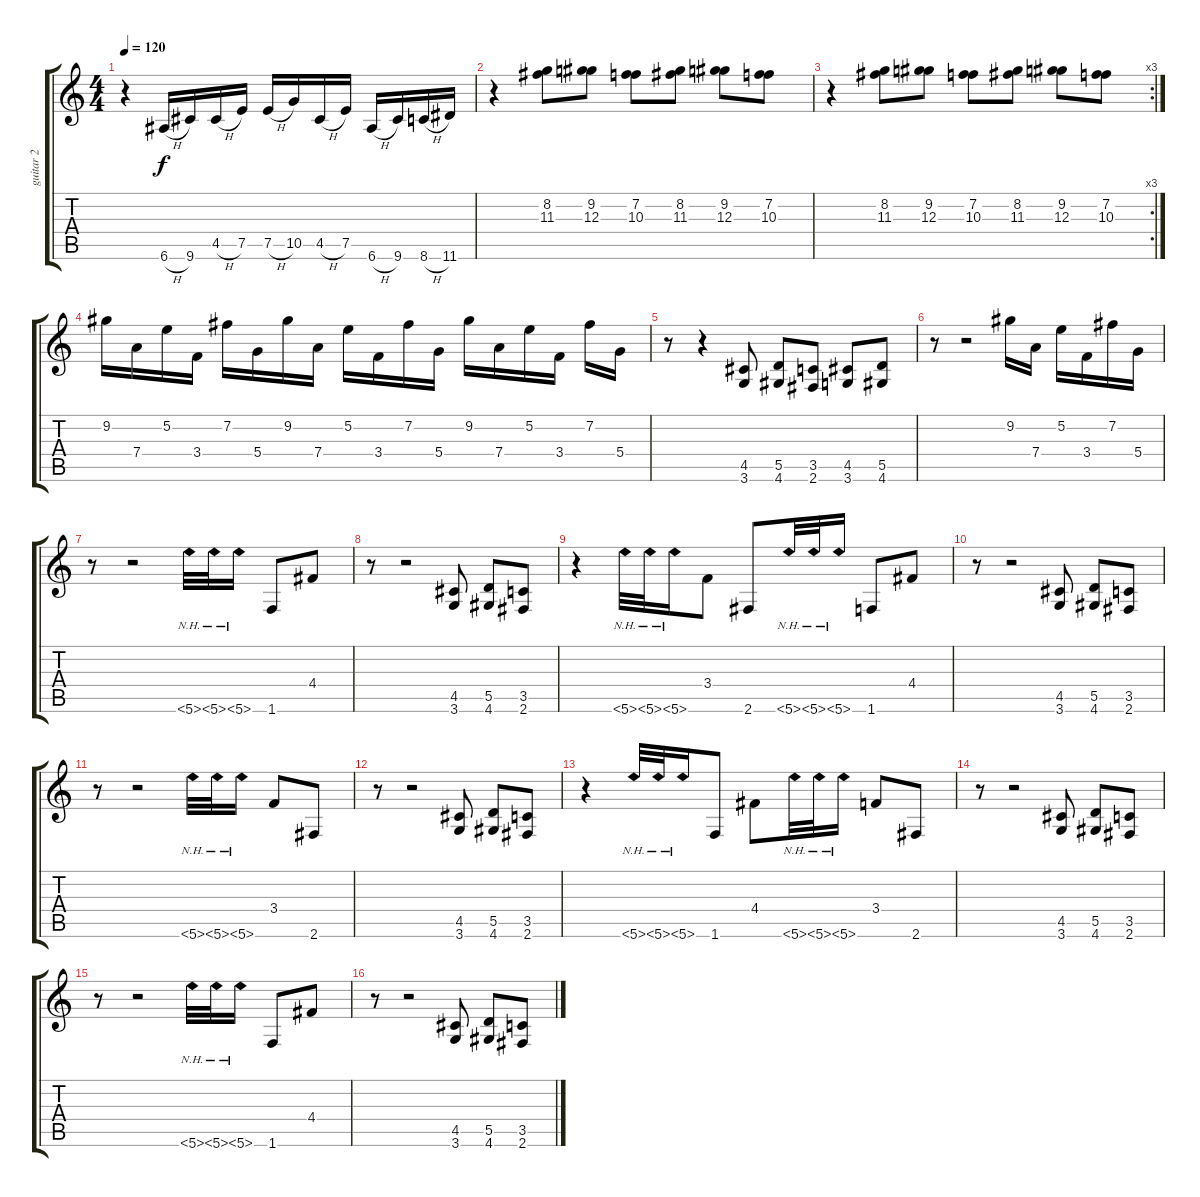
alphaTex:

\track ("guitar 2" "guitar 2") {instrument distortionguitar}
\staff {score tabs}
\tuning (E4 B3 G3 D3 A2 E2) {hide}
\ts (4 4)
\tempo 120
\clef g2
\ks c
r.4{dy f} 6.6{h}.16 9.6.16 4.5{h}.16 7.5.16 7.5{h}.16 10.5.16 4.5{h}.16 7.5.16 6.6{h}.16 9.6.16 8.6{h}.16 11.6.16 |
r.4 (8.2 11.3).8 (9.2 12.3).8 (7.2 10.3).8 (8.2 11.3).8 (9.2 12.3).8 (7.2 10.3).8 |
\rc 3
r.4 (8.2 11.3).8 (9.2 12.3).8 (7.2 10.3).8 (8.2 11.3).8 (9.2 12.3).8 (7.2 10.3).8 |
9.2.16 7.4.16 5.2.16 3.4.16 7.2.16 5.4.16 9.2.16 7.4.16 5.2.16 3.4.16 7.2.16 5.4.16 9.2.16 7.4.16 5.2.16 3.4.16 7.2.16 5.4.16 |
r.8 r.4 (4.5 3.6).8 (5.5 4.6).8 (3.5 2.6).8 (4.5 3.6).8 (5.5 4.6).8 |
r.8 r.2 9.2.16 7.4.16 5.2.16 3.4.16 7.2.16 5.4.16 |
r.8 r.2 5.6{nh}.32 5.6{nh}.32 5.6{nh}.16 1.6.8 4.4.8 |
r.8 r.2 (4.5 3.6).8 (5.5 4.6).8 (3.5 2.6).8 |
r.4 5.6{nh}.32 5.6{nh}.32 5.6{nh}.16 3.4.8 2.6.8 5.6{nh}.32 5.6{nh}.32 5.6{nh}.16 1.6.8 4.4.8 |
r.8 r.2 (4.5 3.6).8 (5.5 4.6).8 (3.5 2.6).8 |
r.8 r.2 5.6{nh}.32 5.6{nh}.32 5.6{nh}.16 3.4.8 2.6.8 |
r.8 r.2 (4.5 3.6).8 (5.5 4.6).8 (3.5 2.6).8 |
r.4 5.6{nh}.32 5.6{nh}.32 5.6{nh}.16 1.6.8 4.4.8 5.6{nh}.32 5.6{nh}.32 5.6{nh}.16 3.4.8 2.6.8 |
r.8 r.2 (4.5 3.6).8 (5.5 4.6).8 (3.5 2.6).8 |
r.8 r.2 5.6{nh}.32 5.6{nh}.32 5.6{nh}.16 1.6.8 4.4.8 |
r.8 r.2 (4.5 3.6).8 (5.5 4.6).8 (3.5 2.6).8
